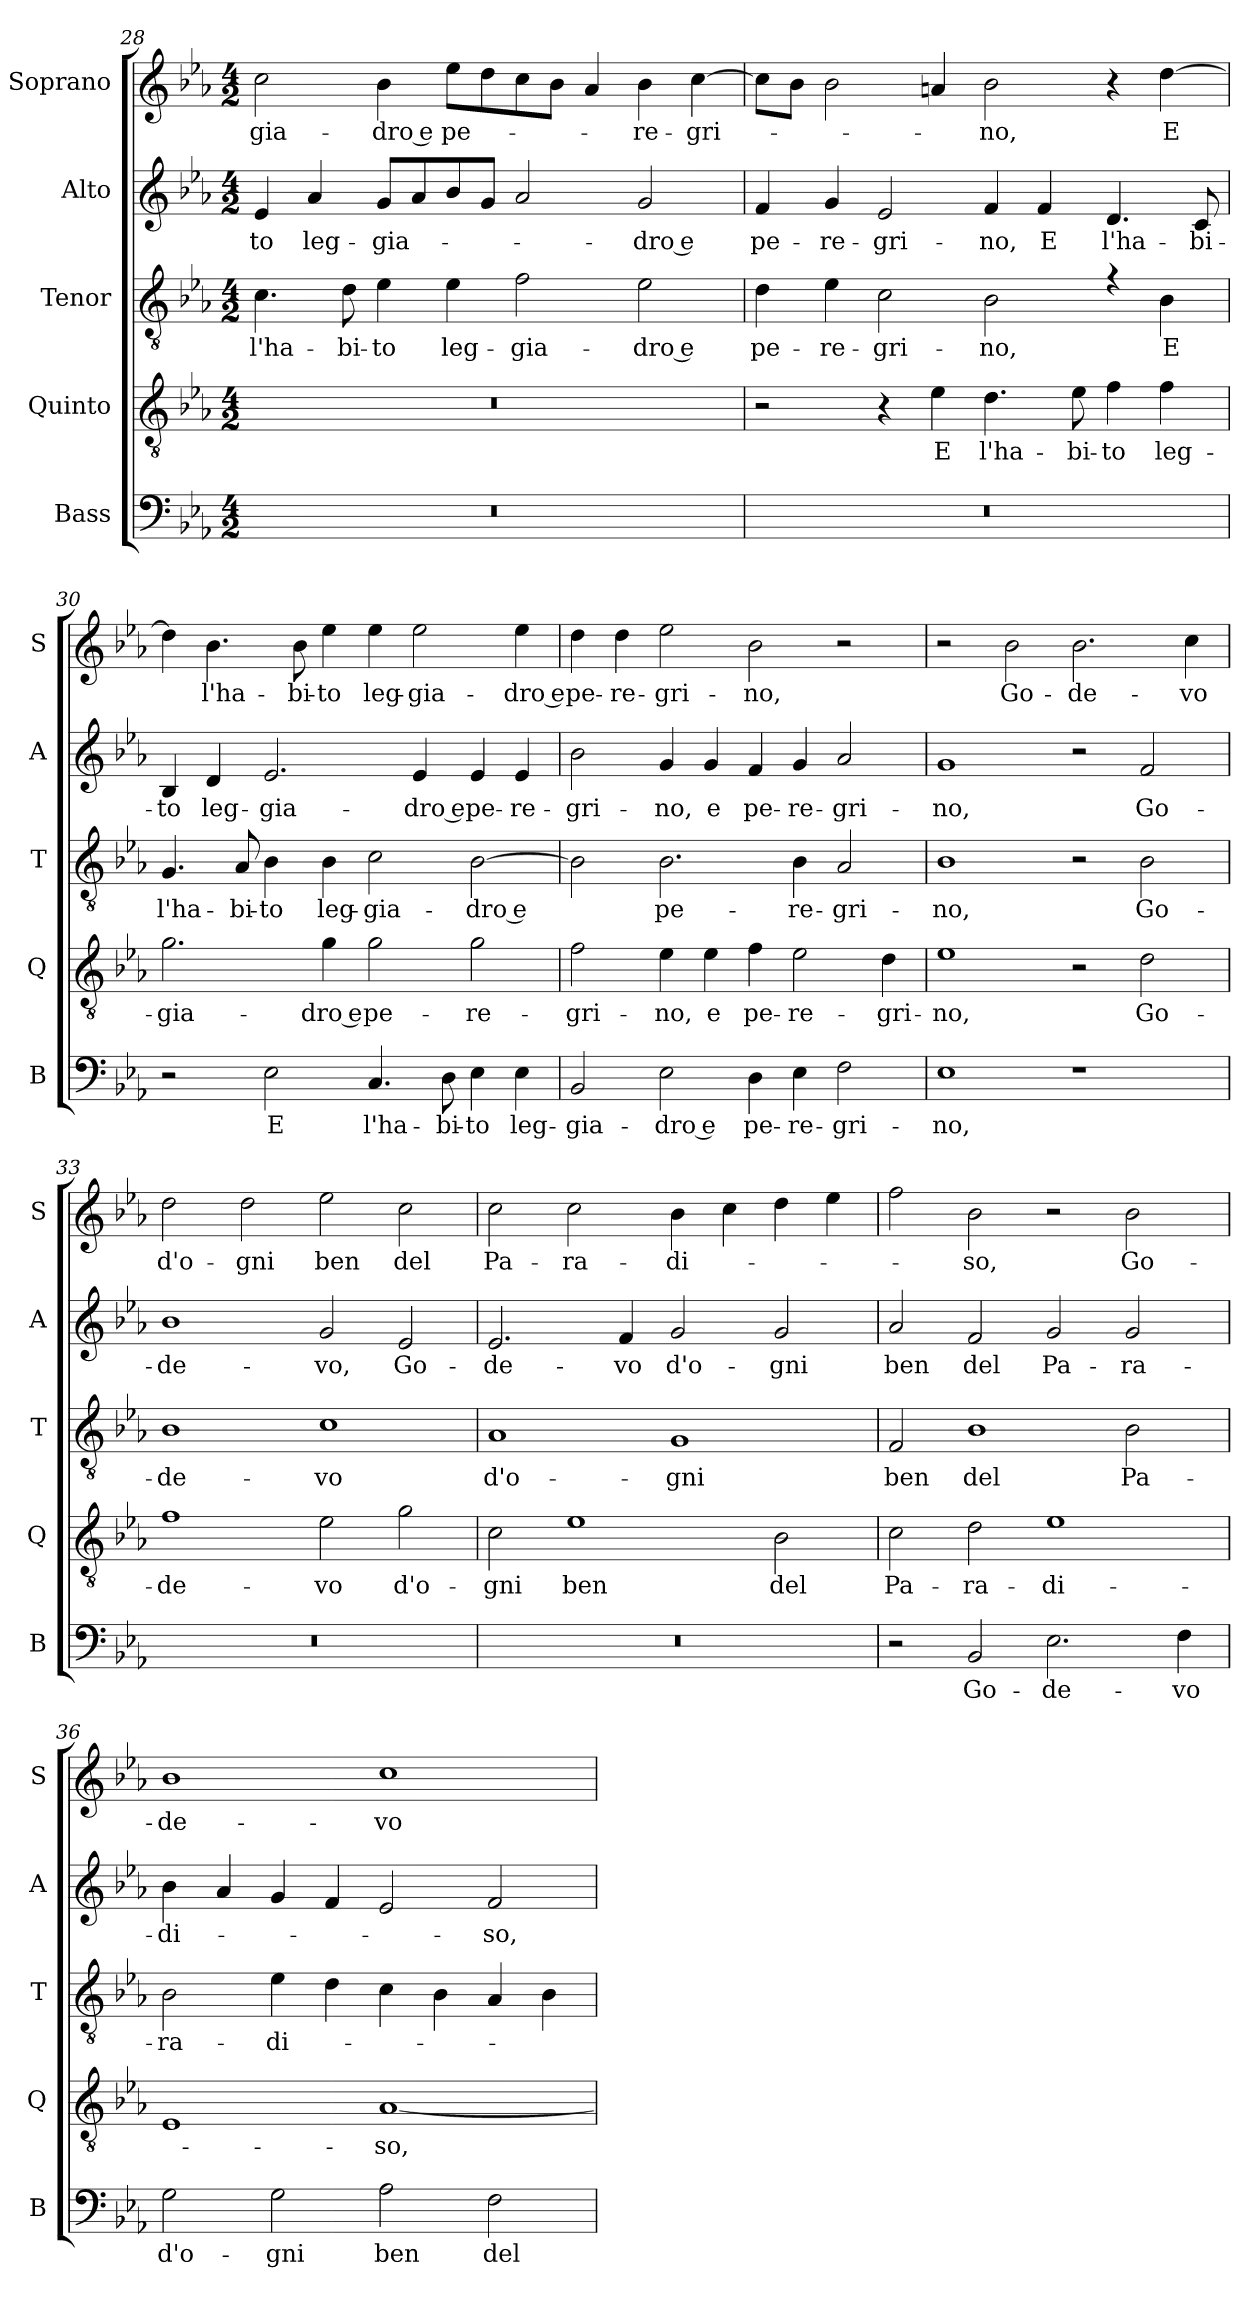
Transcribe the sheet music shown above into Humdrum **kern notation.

**kern	**text	**kern	**text	**kern	**text	**kern	**text	**kern	**text
*part5	*part5	*part4	*part4	*part3	*part3	*part2	*part2	*part1	*part1
*staff5	*staff5	*staff4	*staff4	*staff3	*staff3	*staff2	*staff2	*staff1	*staff1
*I"Bass	*	*I"Quinto	*	*I"Tenor	*	*I"Alto	*	*I"Soprano	*
*I'B	*	*I'Q	*	*I'T	*	*I'A	*	*I'S	*
*clefF4	*	*clefGv2	*	*clefGv2	*	*clefG2	*	*clefG2	*
*k[b-e-a-]	*	*k[b-e-a-]	*	*k[b-e-a-]	*	*k[b-e-a-]	*	*k[b-e-a-]	*
*E-:	*	*E-:	*	*E-:	*	*E-:	*	*E-:	*
*M4/2	*	*M4/2	*	*M4/2	*	*M4/2	*	*M4/2	*
=28	=28	=28	=28	=28	=28	=28	=28	=28	=28
!	!	!	!	!	!LO:LY:b	!	!LO:LY:b	!	!LO:LY:b
0r	.	0r	.	4.c\	l'ha-	4e-/	-to	2cc\	-gia-
!	!	!	!	!	!	!	!LO:LY:b	!	!
.	.	.	.	.	.	4a-/	leg-	.	.
!	!	!	!	!	!LO:LY:b	!	!	!	!
.	.	.	.	8d\	-bi-	.	.	.	.
!	!	!	!	!	!LO:LY:b	!	!LO:LY:b	!	!LO:LY:b
.	.	.	.	4e-\	-to	8g/L	-gia-	4b-\	-dro e
.	.	.	.	.	.	8a-/	.	.	.
!	!	!	!	!	!LO:LY:b	!	!	!	!LO:LY:b
.	.	.	.	4e-\	leg-	8b-/	.	8ee-\L	pe-
.	.	.	.	.	.	8g/J	.	8dd\	.
!	!	!	!	!	!LO:LY:b	!	!	!	!
.	.	.	.	2f\	-gia-	2a-/	.	8cc\	.
.	.	.	.	.	.	.	.	8b-\J	.
.	.	.	.	.	.	.	.	4a-/	.
!	!	!	!	!	!LO:LY:b	!	!LO:LY:b	!	!LO:LY:b
.	.	.	.	2e-\	-dro e	2g/	-dro e	4b-\	-re-
!	!	!	!	!	!	!	!	!	!LO:LY:b
.	.	.	.	.	.	.	.	[4cc\	-gri-
!!LO:PB:g=z
=29	=29	=29	=29	=29	=29	=29	=29	=29	=29
!	!	!	!	!	!LO:LY:b	!	!LO:LY:b	!	!
0r	.	2r	.	4d\	pe-	4f/	pe-	8cc\L]	.
.	.	.	.	.	.	.	.	8b-\J	.
!	!	!	!	!	!LO:LY:b	!	!LO:LY:b	!	!
.	.	.	.	4e-\	-re-	4g/	-re-	2b-\	.
!	!	!	!	!	!LO:LY:b	!	!LO:LY:b	!	!
.	.	4r	.	2c\	-gri-	2e-/	-gri-	.	.
!	!	!	!LO:LY:b	!	!	!	!	!	!
.	.	4e-\	E	.	.	.	.	4an/	.
!	!	!	!LO:LY:b	!	!LO:LY:b	!	!LO:LY:b	!	!LO:LY:b
.	.	4.d\	l'ha-	2B-\	-no,	4f/	-no,	2b-\	-no,
!	!	!	!	!	!	!	!LO:LY:b	!	!
.	.	.	.	.	.	4f/	E	.	.
!	!	!	!LO:LY:b	!	!	!	!	!	!
.	.	8e-\	-bi-	.	.	.	.	.	.
!	!	!	!LO:LY:b	!	!	!	!LO:LY:b	!	!
.	.	4f\	-to	4re	.	4.d/	l'ha-	4r	.
!	!	!	!LO:LY:b	!	!LO:LY:b	!	!	!	!LO:LY:b
.	.	4f\	leg-	4B-\	E	.	.	[4dd\	E
!	!	!	!	!	!	!	!LO:LY:b	!	!
.	.	.	.	.	.	8c/	-bi-	.	.
=30	=30	=30	=30	=30	=30	=30	=30	=30	=30
!	!	!	!LO:LY:b	!	!LO:LY:b	!	!LO:LY:b	!	!
2r	.	2.g\	-gia-	4.G/	l'ha-	4B-/	-to	4dd\]	.
!	!	!	!	!	!	!	!LO:LY:b	!	!LO:LY:b
.	.	.	.	.	.	4d/	leg-	4.b-\	l'ha-
!	!	!	!	!	!LO:LY:b	!	!	!	!
.	.	.	.	8A-/	-bi-	.	.	.	.
!	!LO:LY:b	!	!	!	!LO:LY:b	!	!LO:LY:b	!	!
2E-\	E	.	.	4B-\	-to	2.e-/	-gia-	.	.
!	!	!	!	!	!	!	!	!	!LO:LY:b
.	.	.	.	.	.	.	.	8b-\	-bi-
!	!	!	!LO:LY:b	!	!LO:LY:b	!	!	!	!LO:LY:b
.	.	4g\	-dro e	4B-\	leg-	.	.	4ee-\	-to
!	!LO:LY:b	!	!LO:LY:b	!	!LO:LY:b	!	!	!	!LO:LY:b
4.C/	l'ha-	2g\	pe-	2c\	-gia-	.	.	4ee-\	leg-
!	!	!	!	!	!	!	!LO:LY:b	!	!LO:LY:b
.	.	.	.	.	.	4e-/	-dro e	2ee-\	-gia-
!	!LO:LY:b	!	!	!	!	!	!	!	!
8D\	-bi-	.	.	.	.	.	.	.	.
!	!LO:LY:b	!	!LO:LY:b	!	!LO:LY:b	!	!LO:LY:b	!	!
4E-\	-to	2g\	-re-	[2B-\	-dro e	4e-/	pe-	.	.
!	!LO:LY:b	!	!	!	!	!	!LO:LY:b	!	!LO:LY:b
4E-\	leg-	.	.	.	.	4e-/	-re-	4ee-\	-dro e
=31	=31	=31	=31	=31	=31	=31	=31	=31	=31
!	!LO:LY:b	!	!LO:LY:b	!	!	!	!LO:LY:b	!	!LO:LY:b
2BB-/	-gia-	2f\	-gri-	2B-\]	.	2b-\	-gri-	4dd\	pe-
!	!	!	!	!	!	!	!	!	!LO:LY:b
.	.	.	.	.	.	.	.	4dd\	-re-
!	!LO:LY:b	!	!LO:LY:b	!	!LO:LY:b	!	!LO:LY:b	!	!LO:LY:b
2E-\	-dro e	4e-\	-no,	2.B-\	pe-	4g/	-no,	2ee-\	-gri-
!	!	!	!LO:LY:b	!	!	!	!LO:LY:b	!	!
.	.	4e-\	e	.	.	4g/	e	.	.
!	!LO:LY:b	!	!LO:LY:b	!	!	!	!LO:LY:b	!	!LO:LY:b
4D\	pe-	4f\	pe-	.	.	4f/	pe-	2b-\	-no,
!	!LO:LY:b	!	!LO:LY:b	!	!LO:LY:b	!	!LO:LY:b	!	!
4E-\	-re-	2e-\	-re-	4B-\	-re-	4g/	-re-	.	.
!	!LO:LY:b	!	!	!	!LO:LY:b	!	!LO:LY:b	!	!
2F\	-gri-	.	.	2A-/	-gri-	2a-/	-gri-	2r	.
!	!	!	!LO:LY:b	!	!	!	!	!	!
.	.	4d\	-gri-	.	.	.	.	.	.
!!LO:LB:g=z
=32	=32	=32	=32	=32	=32	=32	=32	=32	=32
!	!LO:LY:b	!	!LO:LY:b	!	!LO:LY:b	!	!LO:LY:b	!	!
1E-	-no,	1e-	-no,	1B-	-no,	1g	-no,	2r	.
!	!	!	!	!	!	!	!	!	!LO:LY:b
.	.	.	.	.	.	.	.	2b-\	Go-
!	!	!	!	!	!	!	!	!	!LO:LY:b
1r	.	2r	.	2r	.	2r	.	2.b-\	-de-
!	!	!	!LO:LY:b	!	!LO:LY:b	!	!LO:LY:b	!	!
.	.	2d\	Go-	2B-\	Go-	2f/	Go-	.	.
!	!	!	!	!	!	!	!	!	!LO:LY:b
.	.	.	.	.	.	.	.	4cc\	-vo
=33	=33	=33	=33	=33	=33	=33	=33	=33	=33
!	!	!	!LO:LY:b	!	!LO:LY:b	!	!LO:LY:b	!	!LO:LY:b
0r	.	1f	-de-	1B-	-de-	1b-	-de-	2dd\	d'o-
!	!	!	!	!	!	!	!	!	!LO:LY:b
.	.	.	.	.	.	.	.	2dd\	-gni
!	!	!	!LO:LY:b	!	!LO:LY:b	!	!LO:LY:b	!	!LO:LY:b
.	.	2e-\	-vo	1c	-vo	2g/	-vo,	2ee-\	ben
!	!	!	!LO:LY:b	!	!	!	!LO:LY:b	!	!LO:LY:b
.	.	2g\	d'o-	.	.	2e-/	Go-	2cc\	del
=34	=34	=34	=34	=34	=34	=34	=34	=34	=34
!	!	!	!LO:LY:b	!	!LO:LY:b	!	!LO:LY:b	!	!LO:LY:b
0r	.	2c\	-gni	1A-	d'o-	2.e-/	-de-	2cc\	Pa-
!	!	!	!LO:LY:b	!	!	!	!	!	!LO:LY:b
.	.	1e-	ben	.	.	.	.	2cc\	-ra-
!	!	!	!	!	!	!	!LO:LY:b	!	!
.	.	.	.	.	.	4f/	-vo	.	.
!	!	!	!	!	!LO:LY:b	!	!LO:LY:b	!	!LO:LY:b
.	.	.	.	1G	-gni	2g/	d'o-	4b-\	-di-
.	.	.	.	.	.	.	.	4cc\	.
!	!	!	!LO:LY:b	!	!	!	!LO:LY:b	!	!
.	.	2B-\	del	.	.	2g/	-gni	4dd\	.
.	.	.	.	.	.	.	.	4ee-\	.
=35	=35	=35	=35	=35	=35	=35	=35	=35	=35
!	!	!	!LO:LY:b	!	!LO:LY:b	!	!LO:LY:b	!	!
2r	.	2c\	Pa-	2F/	ben	2a-/	ben	2ff\	.
!	!LO:LY:b	!	!LO:LY:b	!	!LO:LY:b	!	!LO:LY:b	!	!LO:LY:b
2BB-/	Go-	2d\	-ra-	1B-	del	2f/	del	2b-\	-so,
!	!LO:LY:b	!	!LO:LY:b	!	!	!	!LO:LY:b	!	!
2.E-\	-de-	1e-	-di-	.	.	2g/	Pa-	2r	.
!	!	!	!	!	!LO:LY:b	!	!LO:LY:b	!	!LO:LY:b
.	.	.	.	2B-\	Pa-	2g/	-ra-	2b-\	Go-
!	!LO:LY:b	!	!	!	!	!	!	!	!
4F\	-vo	.	.	.	.	.	.	.	.
!!LO:LB:g=z
=36	=36	=36	=36	=36	=36	=36	=36	=36	=36
!	!LO:LY:b	!	!	!	!LO:LY:b	!	!LO:LY:b	!	!LO:LY:b
2G\	d'o-	1E-	.	2B-\	-ra-	4b-\	-di-	1b-	-de-
.	.	.	.	.	.	4a-/	.	.	.
!	!LO:LY:b	!	!	!	!LO:LY:b	!	!	!	!
2G\	-gni	.	.	4e-\	-di-	4g/	.	.	.
.	.	.	.	4d\	.	4f/	.	.	.
!	!LO:LY:b	!	!LO:LY:b	!	!	!	!	!	!LO:LY:b
2A-\	ben	[1A-	-so,	4c\	.	2e-/	.	1cc	-vo
.	.	.	.	4B-\	.	.	.	.	.
!	!LO:LY:b	!	!	!	!	!	!LO:LY:b	!	!
2F\	del	.	.	4A-/	.	2f/	-so,	.	.
.	.	.	.	4B-\	.	.	.	.	.
=	=	=	=	=	=	=	=	=	=
*-	*-	*-	*-	*-	*-	*-	*-	*-	*-
